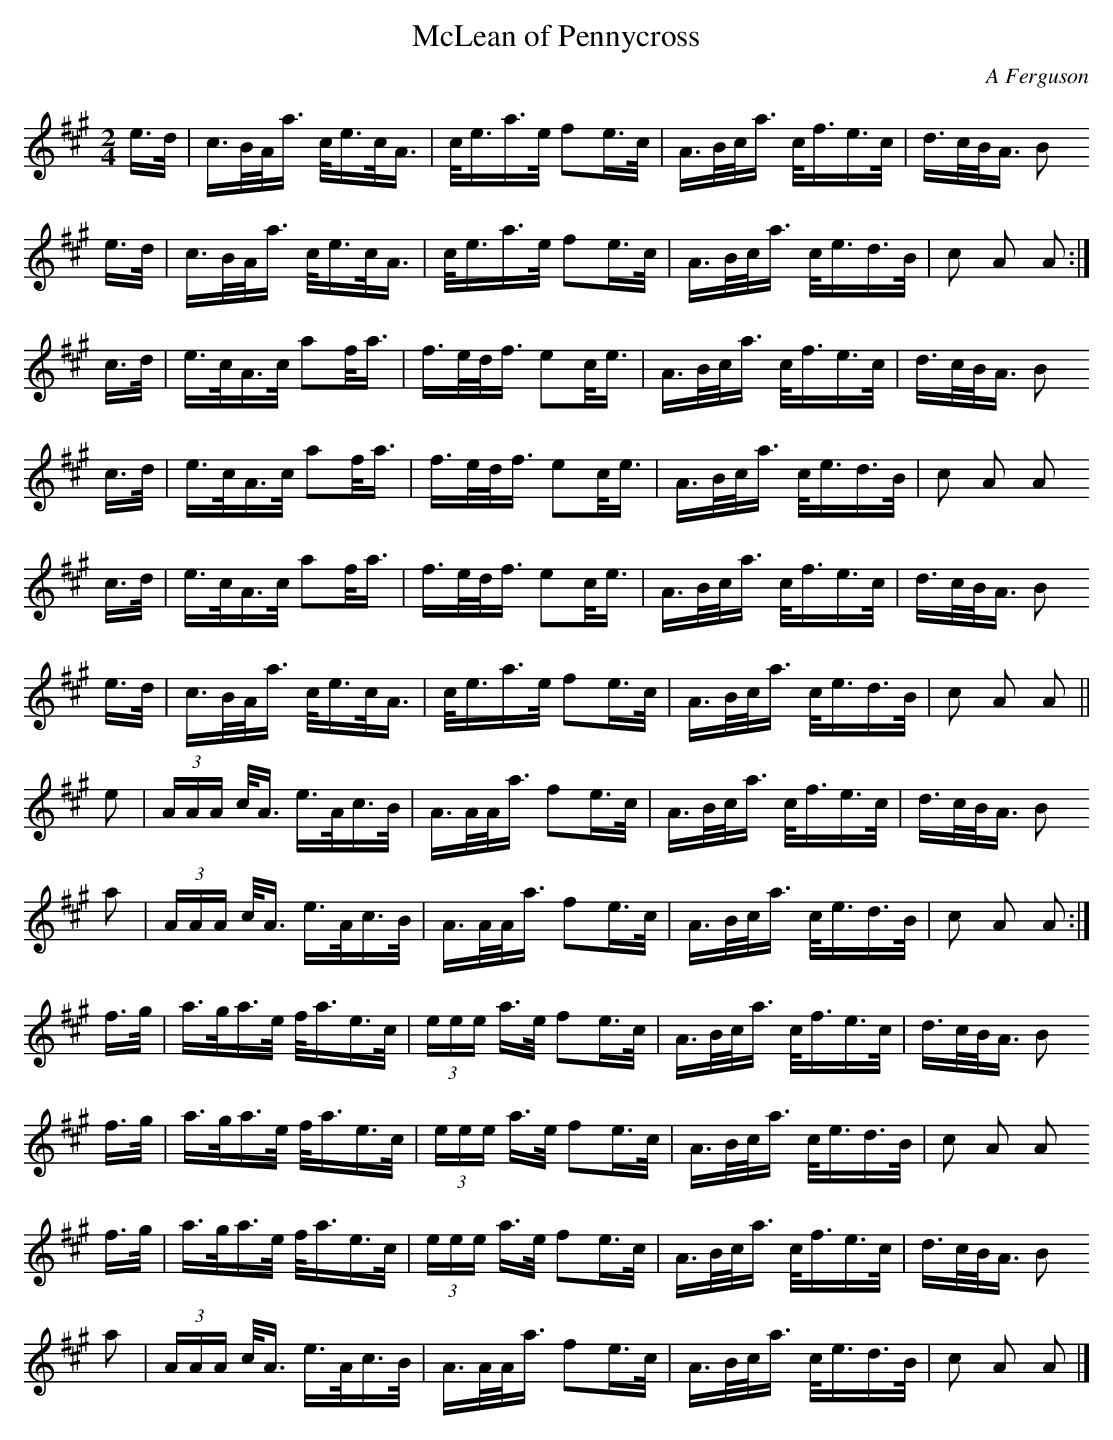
X:1
T:McLean of Pennycross
C:A Ferguson
M:2/4
L:1/16
K:A
e>d | c>BA<a c<ec<A | c<ea>e f2e>c | A>Bc<a c<fe>c | d>cB<A B2
e>d | c>BA<a c<ec<A | c<ea>e f2e>c | A>Bc<a c<ed>B | c2 A2  A2 :|
c>d | e>cA>c a2f<a  | f>ed<f e2c<e | A>Bc<a c<fe>c | d>cB<A B2
c>d | e>cA>c a2f<a  | f>ed<f e2c<e | A>Bc<a c<ed>B | c2 A2  A2
c>d | e>cA>c a2f<a  | f>ed<f e2c<e | A>Bc<a c<fe>c | d>cB<A B2
e>d | c>BA<a c<ec<A | c<ea>e f2e>c | A>Bc<a c<ed>B | c2 A2  A2 ||
e2  | (3AAA c<A e>Ac>B | A>AA<a f2e>c | A>Bc<a c<fe>c | d>cB<A B2
a2  | (3AAA c<A e>Ac>B | A>AA<a f2e>c | A>Bc<a c<ed>B | c2 A2  A2 :|
f>g | a>ga>e f<ae>c | (3eee a>e f2e>c | A>Bc<a c<fe>c | d>cB<A B2
f>g | a>ga>e f<ae>c | (3eee a>e f2e>c | A>Bc<a c<ed>B | c2 A2  A2
f>g | a>ga>e f<ae>c | (3eee a>e f2e>c | A>Bc<a c<fe>c | d>cB<A B2
a2  | (3AAA c<A e>Ac>B | A>AA<a f2e>c | A>Bc<a c<ed>B | c2 A2  A2 |]
